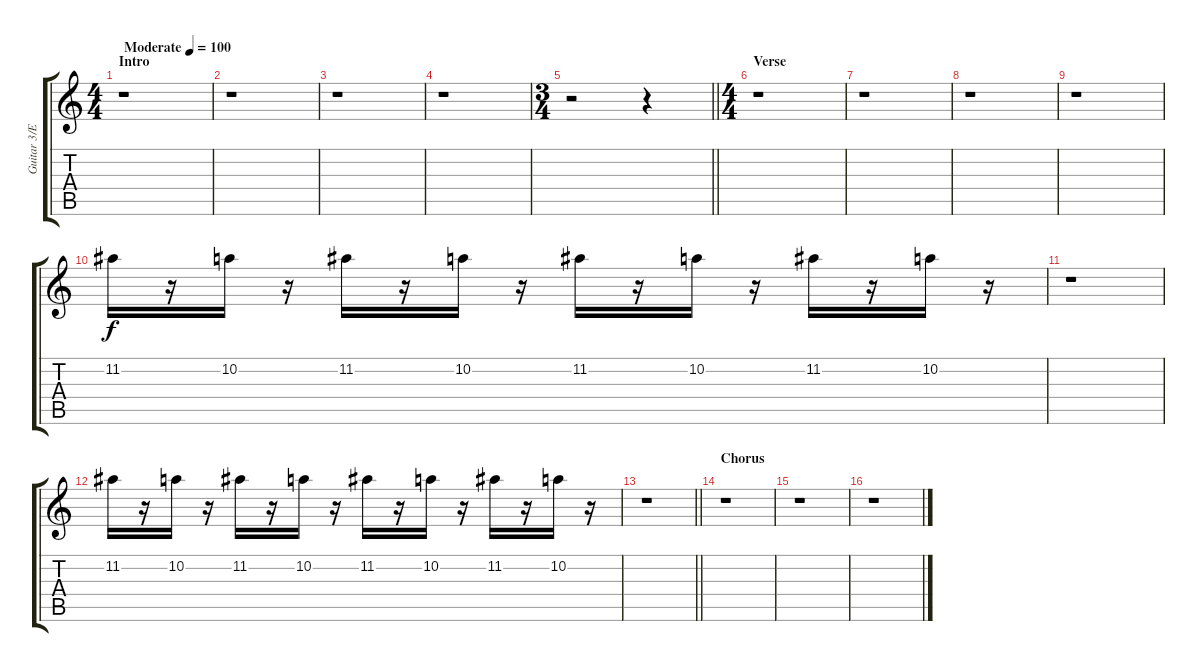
\track ("Guitar 3/Effects" "Guitar 3/E") {instrument overdrivenguitar}
\staff {score tabs}
\tuning (E4 B3 G3 D3 A2 D2) {hide}
\ts (4 4)
\section ("" "Intro")
\tempo (100 "Moderate")
\clef g2
\ks c
r.1{dy f instrument overdrivenguitar} |
r.1 |
r.1 |
r.1 |
\ts (3 4)
\barLineRight lightlight
r.2 r.4 |
\ts (4 4)
\section ("" "Verse")
r.1 |
r.1 |
r.1 |
r.1 |
11.2.16 r.16 10.2.16 r.16 11.2.16 r.16 10.2.16 r.16 11.2.16 r.16 10.2.16 r.16 11.2.16 r.16 10.2.16 r.16 |
r.1 |
11.2.16 r.16 10.2.16 r.16 11.2.16 r.16 10.2.16 r.16 11.2.16 r.16 10.2.16 r.16 11.2.16 r.16 10.2.16 r.16 |
\barLineRight lightlight
r.1 |
\section ("" "Chorus ")
r.1 |
r.1 |
r.1
